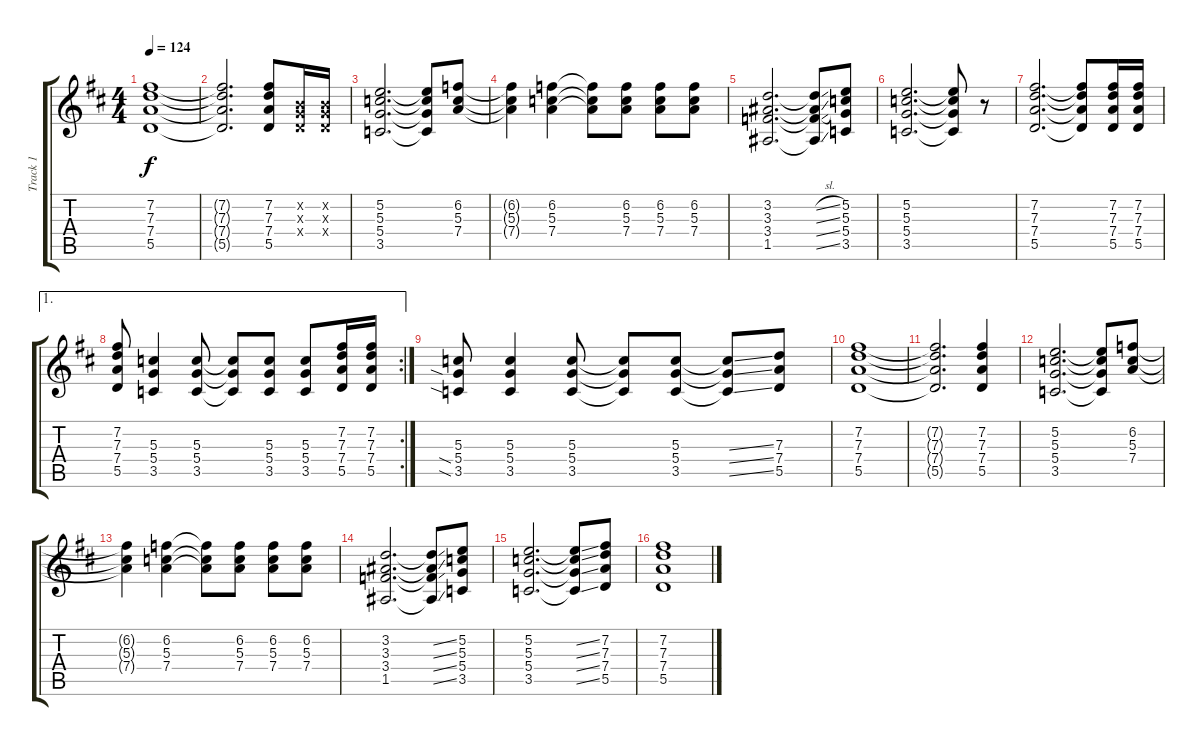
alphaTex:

\track ("Track 1" "Track 1") {instrument distortionguitar}
\staff {score tabs}
\tuning (E4 B3 G3 D3 A2 E2) {hide}
\ts (4 4)
\tempo 124
\clef g2
\ks d
(7.2 7.3 7.4 5.5).1{dy f} |
(7.2{t} 7.3{t} 7.4{t} 5.5{t}).2{d} (7.2 7.3 7.4 5.5).8 (0.2{x} 0.3{x} 0.4{x}).16 (0.2{x} 0.3{x} 0.4{x}).16 |
(5.2 5.3 5.4 3.5).2{d} (5.2{t} 5.3{t} 5.4{t} 3.5{t}).8 (6.2 5.3 7.4).8 |
(6.2{t} 5.3{t} 7.4{t}).4 (6.2 5.3 7.4).4 (6.2{t} 5.3{t} 7.4{t}).8 (6.2 5.3 7.4).8 (6.2 5.3 7.4).8 (6.2 5.3 7.4).8 |
(3.2 3.3 3.4 1.5).2{d} (3.2{sl t} 3.3{sl t} 3.4{sl t} 1.5{ss t}).8 (5.2 5.3 5.4 3.5).8 |
(5.2 5.3 5.4 3.5).2{d} (5.2{t} 5.3{t} 5.4{t} 3.5{t}).8 r.8 |
(7.2 7.3 7.4 5.5).2{d} (7.2{t} 7.3{t} 7.4{t} 5.5{t}).8 (7.2 7.3 7.4 5.5).16 (7.2 7.3 7.4 5.5).16 |
\ae 1
\rc 2
(7.2 7.3 7.4 5.5).8 (5.3 5.4 3.5).4 (5.3 5.4 3.5).8 (5.3{t} 5.4{t} 3.5{t}).8 (5.3 5.4 3.5).8 (5.3 5.4 3.5).8 (7.2 7.3 7.4 5.5).16 (7.2 7.3 7.4 5.5).16 |
(5.3 5.4{sia} 3.5{sia}).8 (5.3 5.4 3.5).4 (5.3 5.4 3.5).8 (5.3{t} 5.4{t} 3.5{t}).8 (5.3 5.4 3.5).8 (5.3{ss t} 5.4{ss t} 3.5{ss t}).8 (7.3 7.4 5.5).8 |
(7.2 7.3 7.4 5.5).1 |
(7.2{t} 7.3{t} 7.4{t} 5.5{t}).2{d} (7.2 7.3 7.4 5.5).4 |
(5.2 5.3 5.4 3.5).2{d} (5.2{t} 5.3{t} 5.4{t} 3.5{t}).8 (6.2 5.3 7.4).8 |
(6.2{t} 5.3{t} 7.4{t}).4 (6.2 5.3 7.4).4 (6.2{t} 5.3{t} 7.4{t}).8 (6.2 5.3 7.4).8 (6.2 5.3 7.4).8 (6.2 5.3 7.4).8 |
(3.2 3.3 3.4 1.5).2{d} (3.2{ss t} 3.3{ss t} 3.4{ss t} 1.5{ss t}).8 (5.2 5.3 5.4 3.5).8 |
(5.2 5.3 5.4 3.5).2{d} (5.2{ss t} 5.3{ss t} 5.4{ss t} 3.5{ss t}).8 (7.2 7.3 7.4 5.5).8 |
(7.2 7.3 7.4 5.5).1
